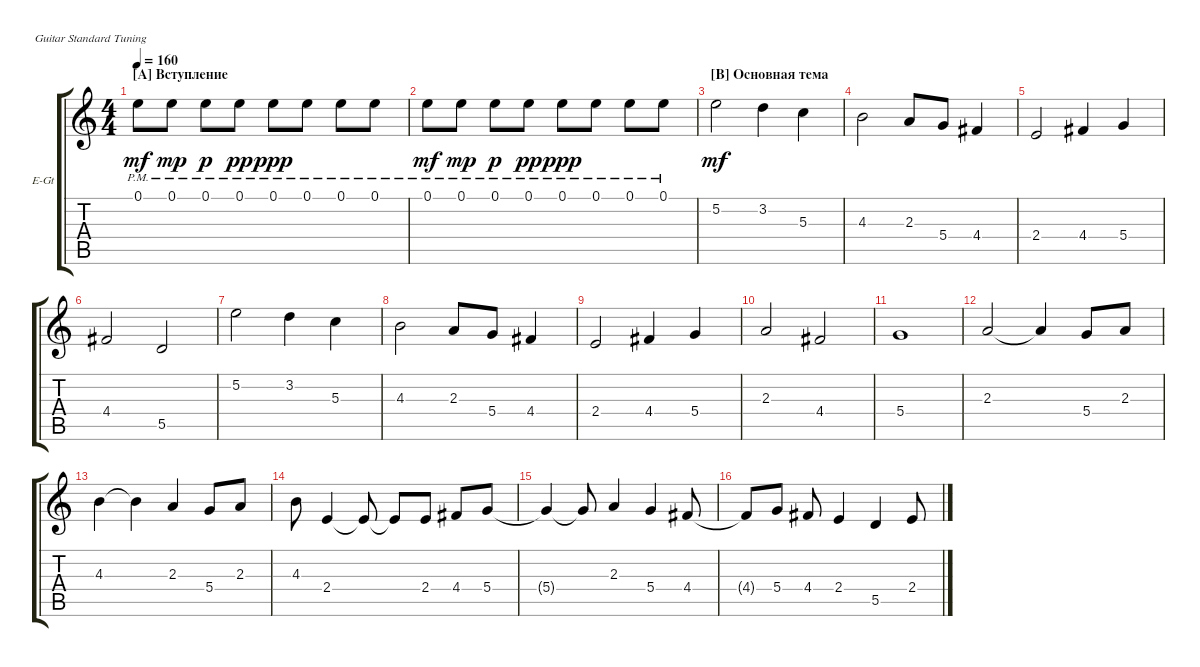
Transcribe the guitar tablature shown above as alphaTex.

\defaultSystemsLayout 4
\bracketExtendMode groupsimilarinstruments
\firstSystemTrackNameOrientation horizontal
\otherSystemsTrackNameOrientation horizontal
\track ("Solo Guitar" "E-Gt") {instrument distortionguitar}
\staff {score tabs}
\tuning (E4 B3 G3 D3 A2 E2)
\ts (4 4)
\section ("A" "Вступление")
\tempo 160
\clef g2
\ks c
0.1{pm}.8{dy mf instrument distortionguitar} 0.1{pm}.8{dy mp} 0.1{pm}.8{dy p} 0.1{pm}.8{dy pp} 0.1{pm}.8{dy ppp} 0.1{pm}.8 0.1{pm}.8 0.1{pm}.8 |
0.1{pm}.8{dy mf} 0.1{pm}.8{dy mp} 0.1{pm}.8{dy p} 0.1{pm}.8{dy pp} 0.1{pm}.8{dy ppp} 0.1{pm}.8 0.1{pm}.8 0.1{pm}.8 |
\section ("B" "Основная тема")
\scale
0.487395 5.2.2{dy mf} 3.2.4 5.3.4 |
\scale
0.256303 4.3.2 2.3.8 5.4.8 4.4.4 |
\scale
0.256303 2.4.2 4.4.4 5.4.4 |
\scale
0.333333 4.4.2 5.5.2 |
\scale
0.333333 5.2.2 3.2.4 5.3.4 |
\scale
0.333333 4.3.2 2.3.8 5.4.8 4.4.4 |
\scale
0.333333 2.4.2 4.4.4 5.4.4 |
\scale
0.333333 2.3.2 4.4.2 |
\scale
0.333333 5.4.1 |
\scale
0.333333 2.3.2 2.3{t}.4 5.4.8 2.3.8 |
\scale
0.333333 4.3.4 4.3{t}.4 2.3.4 5.4.8 2.3.8 |
\scale
0.333333 4.3.8 2.4.4 2.4{t}.8 2.4{t}.8 2.4.8 4.4.8 5.4.8 |
\scale
0.333333 5.4{t}.4 5.4{t}.8 2.3.4 5.4.4 4.4.8 |
\scale
0.333333 4.4{t}.8 5.4.8 4.4.8 2.4.4 5.5.4 2.4.8
